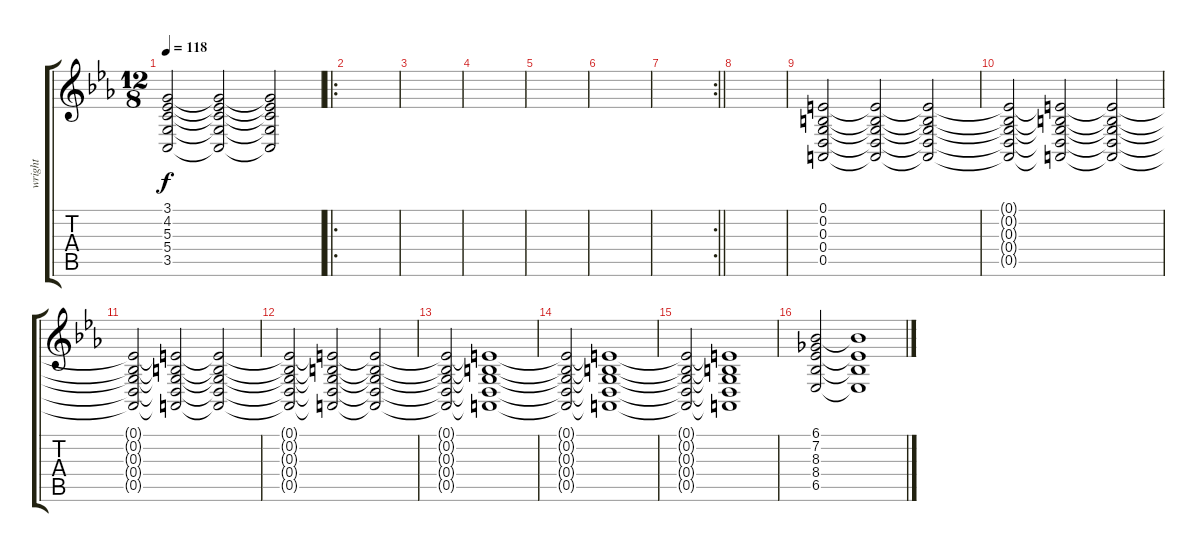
\track ("wright" "wright") {instrument churchorgan}
\staff {score tabs}
\tuning (E4 B3 G3 D3 A2 E2) {hide}
\ts (12 8)
\tempo 118
\clef g2
\ks cminor
(3.1 4.2 5.3 5.4 3.5).2{dy f instrument churchorgan} (3.1{t} 4.2{t} 5.3{t} 5.4{t} 3.5{t}).2 (3.1{t} 4.2{t} 5.3{t} 5.4{t} 3.5{t}).2 |
\ro
|
|
|
|
|
\rc 2
\barLineRight lightlight
|
|
(0.1 0.2 0.3 0.4 0.5).2 (0.1{t} 0.2{t} 0.3{t} 0.4{t} 0.5{t}).2 (0.1{t} 0.2{t} 0.3{t} 0.4{t} 0.5{t}).2 |
(0.1{t} 0.2{t} 0.3{t} 0.4{t} 0.5{t}).2 (0.1{t} 0.2{t} 0.3{t} 0.4{t} 0.5{t}).2 (0.1{t} 0.2{t} 0.3{t} 0.4{t} 0.5{t}).2 |
(0.1{t} 0.2{t} 0.3{t} 0.4{t} 0.5{t}).2 (0.1{t} 0.2{t} 0.3{t} 0.4{t} 0.5{t}).2 (0.1{t} 0.2{t} 0.3{t} 0.4{t} 0.5{t}).2 |
(0.1{t} 0.2{t} 0.3{t} 0.4{t} 0.5{t}).2 (0.1{t} 0.2{t} 0.3{t} 0.4{t} 0.5{t}).2 (0.1{t} 0.2{t} 0.3{t} 0.4{t} 0.5{t}).2 |
(0.1{t} 0.2{t} 0.3{t} 0.4{t} 0.5{t}).2 (0.1{t} 0.2{t} 0.3{t} 0.4{t} 0.5{t}).1 |
(0.1{t} 0.2{t} 0.3{t} 0.4{t} 0.5{t}).2 (0.1{t} 0.2{t} 0.3{t} 0.4{t} 0.5{t}).1 |
(0.1{t} 0.2{t} 0.3{t} 0.4{t} 0.5{t}).2 (0.1{t} 0.2{t} 0.3{t} 0.4{t} 0.5{t}).1 |
(6.1 7.2 8.3 8.4 6.5).2 (6.1{t} 8.3{t} 8.4{t} 6.5{t}).1
